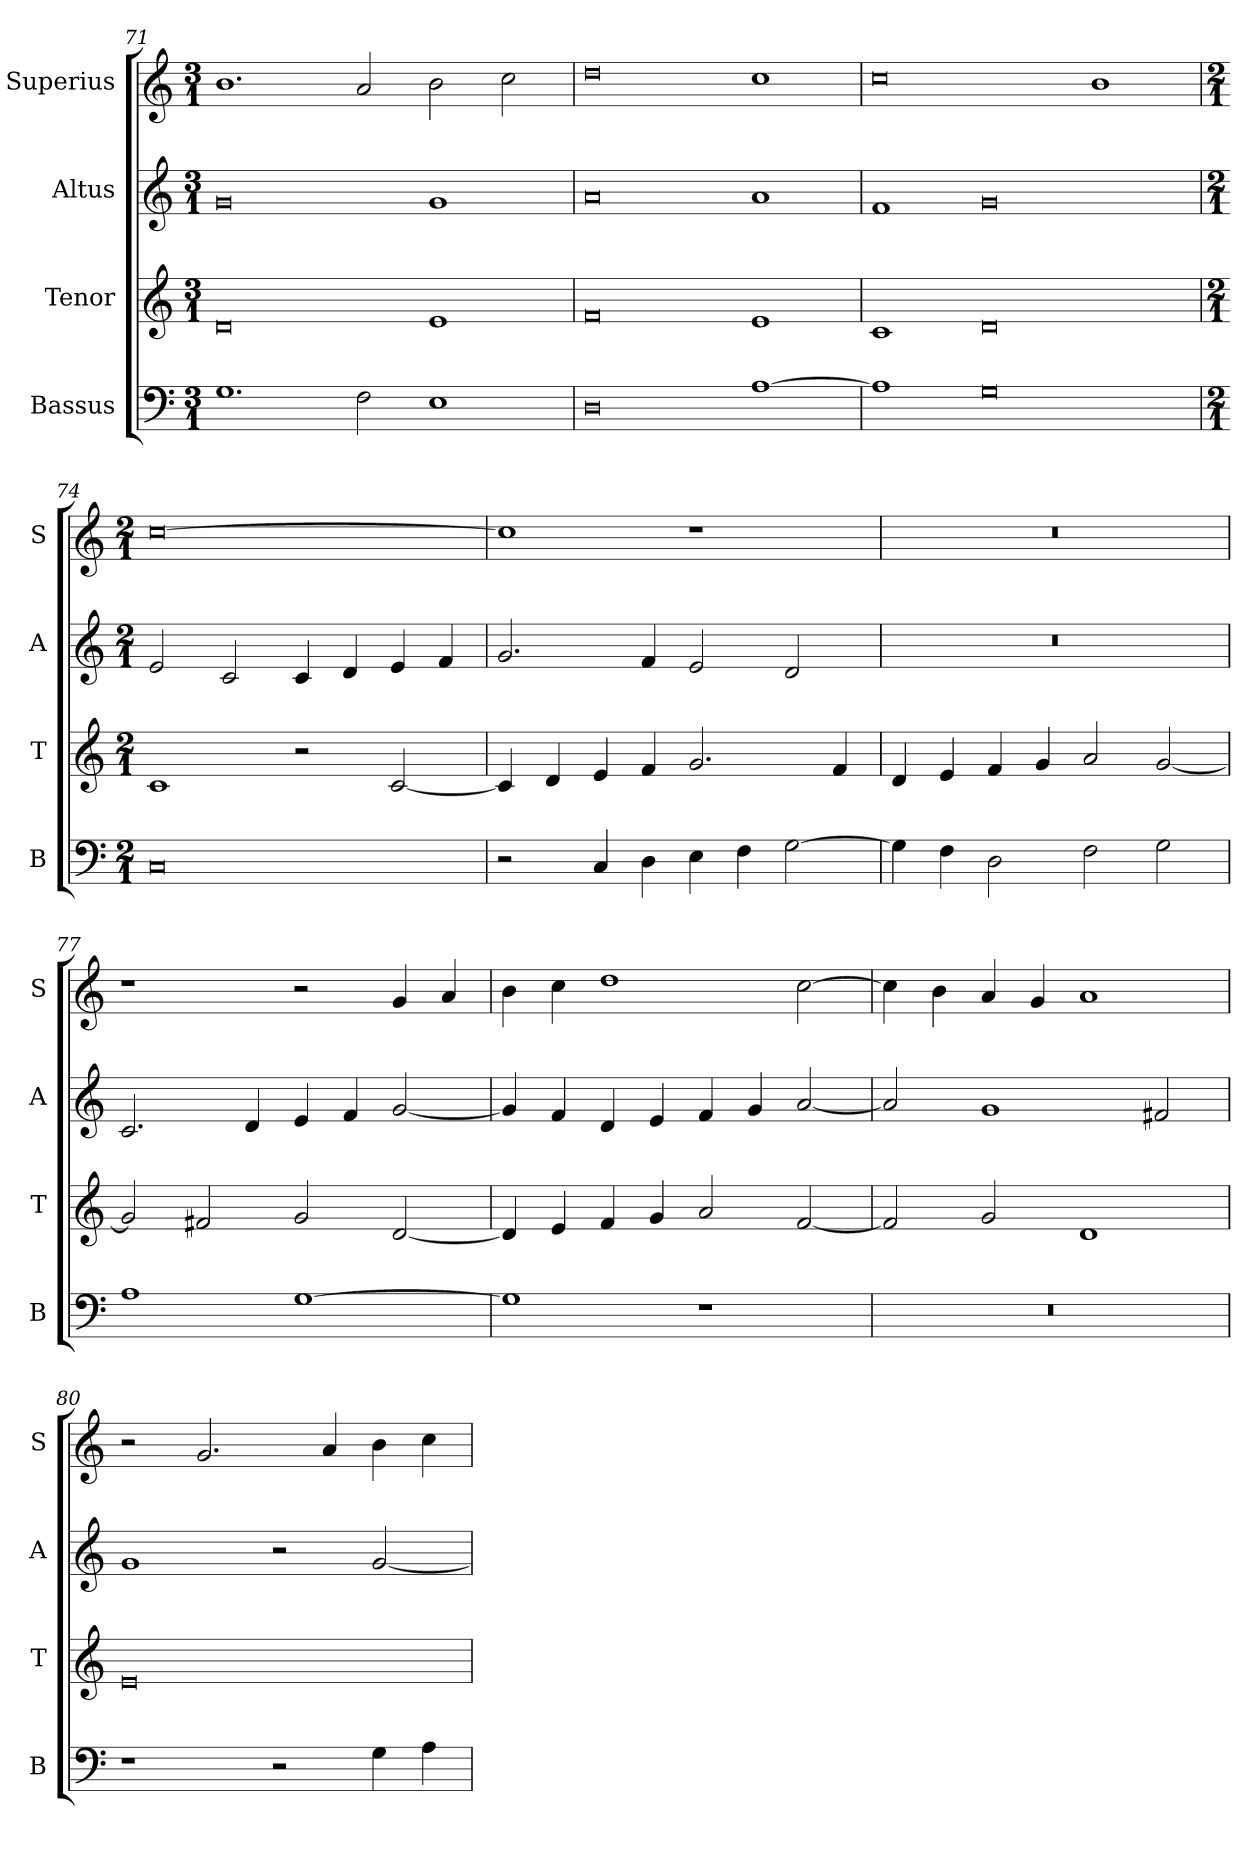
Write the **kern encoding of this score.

**kern	**kern	**kern	**kern
*part4	*part3	*part2	*part1
*staff4	*staff3	*staff2	*staff1
*I"Bassus	*I"Tenor	*I"Altus	*I"Superius
*I'B	*I'T	*I'A	*I'S
*clefF4	*clefG2	*clefG2	*clefG2
*k[]	*k[]	*k[]	*k[]
*C:	*C:	*C:	*C:
*M3/1	*M3/1	*M3/1	*M3/1
=71	=71	=71	=71
1.G	0d	0g	1.b
2F	.	.	2a
1E	1e	1g	2b
.	.	.	2cc
=72	=72	=72	=72
0D	0f	0a	0dd
[1A	1e	1a	1cc
=73	=73	=73	=73
1A]	1c	1f	0cc
0G	0d	0g	.
.	.	.	1b
=74	=74	=74	=74
*M2/1	*M2/1	*M2/1	*M2/1
0C	1c	2e	[0cc
.	.	2c	.
.	2r	4c	.
.	.	4d	.
.	[2c	4e	.
.	.	4f	.
=75	=75	=75	=75
2r	4c]	2.g	1cc]
.	4d	.	.
4C	4e	.	.
4D	4f	4f	.
4E	2.g	2e	1r
4F	.	.	.
[2G	.	2d	.
.	4f	.	.
=76	=76	=76	=76
4G]	4d	0r	0r
4F	4e	.	.
2D	4f	.	.
.	4g	.	.
2F	2a	.	.
2G	[2g	.	.
=77	=77	=77	=77
1A	2g]	2.c	1r
.	2f#X	.	.
.	.	4d	.
[1G	2g	4e	2r
.	.	4f	.
.	[2d	[2g	4g
.	.	.	4a
=78	=78	=78	=78
1G]	4d]	4g]	4b
.	4e	4f	4cc
.	4f	4d	1dd
.	4g	4e	.
1r	2a	4f	.
.	.	4g	.
.	[2f	[2a	[2cc
=79	=79	=79	=79
0r	2f]	2a]	4cc]
.	.	.	4b
.	2g	1g	4a
.	.	.	4g
.	1d	.	1a
.	.	2f#X	.
=80	=80	=80	=80
1r	0e	1g	2r
.	.	.	2.g
2r	.	2r	.
.	.	.	4a
4G	.	[2g	4b
4A	.	.	4cc
=	=	=	=
*-	*-	*-	*-
